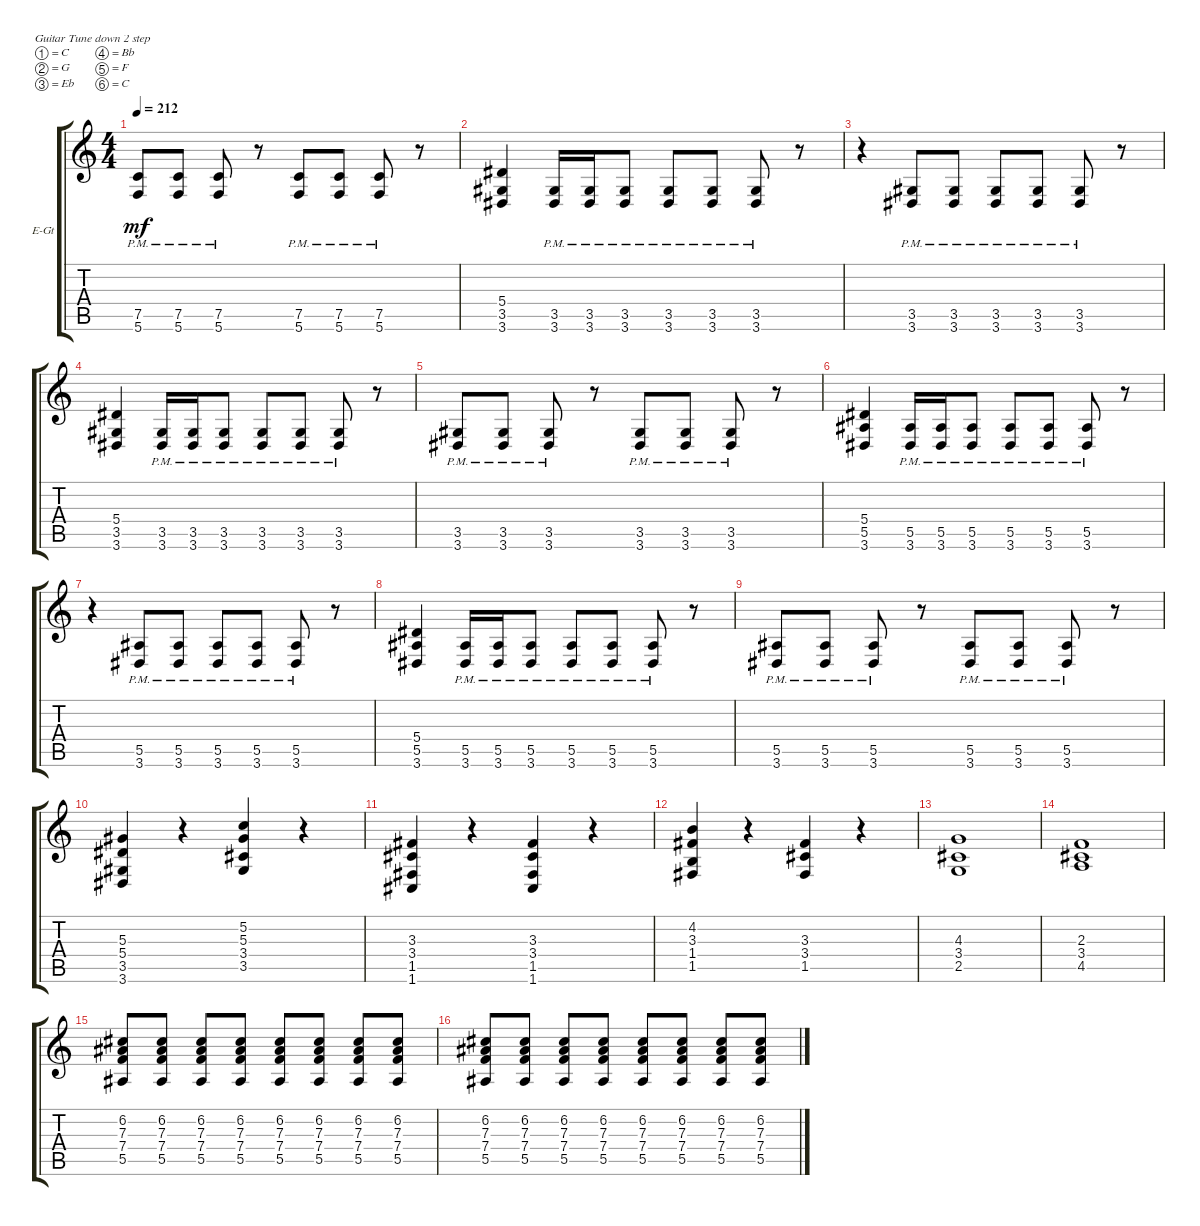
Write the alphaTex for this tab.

\defaultSystemsLayout 4
\bracketExtendMode groupsimilarinstruments
\firstSystemTrackNameOrientation horizontal
\otherSystemsTrackNameOrientation horizontal
\track ("Eschbach Rhythm" "E-Gt") {instrument overdrivenguitar}
\staff {score tabs}
\tuning (C4 G3 Eb3 Bb2 F2 C2)
\ts (4 4)
\tempo 212
\clef g2
\ks c
(7.5{pm} 5.6{pm}).8{dy mf} (7.5{pm} 5.6{pm}).8 (7.5{pm} 5.6{pm}).8 r.8 (7.5{pm} 5.6{pm}).8 (7.5{pm} 5.6{pm}).8 (7.5{pm} 5.6{pm}).8 r.8 |
(3.6 3.5 5.4).4 (3.6{pm} 3.5{pm}).16 (3.6{pm} 3.5{pm}).16 (3.6{pm} 3.5{pm}).8 (3.6{pm} 3.5{pm}).8 (3.6{pm} 3.5{pm}).8 (3.6{pm} 3.5{pm}).8 r.8 |
r.4 (3.5{pm} 3.6{pm}).8 (3.5{pm} 3.6{pm}).8 (3.5{pm} 3.6{pm}).8 (3.5{pm} 3.6{pm}).8 (3.5{pm} 3.6{pm}).8 r.8 |
(3.6 3.5 5.4).4 (3.6{pm} 3.5{pm}).16 (3.6{pm} 3.5{pm}).16 (3.6{pm} 3.5{pm}).8 (3.6{pm} 3.5{pm}).8 (3.6{pm} 3.5{pm}).8 (3.6{pm} 3.5{pm}).8 r.8 |
(3.6{pm} 3.5{pm}).8 (3.6{pm} 3.5{pm}).8 (3.6{pm} 3.5{pm}).8 r.8 (3.6{pm} 3.5{pm}).8 (3.6{pm} 3.5{pm}).8 (3.6{pm} 3.5{pm}).8 r.8 |
(3.6 5.5 5.4).4 (3.6{pm} 5.5{pm}).16 (3.6{pm} 5.5{pm}).16 (3.6{pm} 5.5{pm}).8 (3.6{pm} 5.5{pm}).8 (3.6{pm} 5.5{pm}).8 (3.6{pm} 5.5{pm}).8 r.8 |
r.4 (5.5{pm} 3.6{pm}).8 (5.5{pm} 3.6{pm}).8 (5.5{pm} 3.6{pm}).8 (5.5{pm} 3.6{pm}).8 (5.5{pm} 3.6{pm}).8 r.8 |
(3.6 5.5 5.4).4 (3.6{pm} 5.5{pm}).16 (3.6{pm} 5.5{pm}).16 (3.6{pm} 5.5{pm}).8 (3.6{pm} 5.5{pm}).8 (3.6{pm} 5.5{pm}).8 (3.6{pm} 5.5{pm}).8 r.8 |
(3.6{pm} 5.5{pm}).8 (3.6{pm} 5.5{pm}).8 (3.6{pm} 5.5{pm}).8 r.8 (3.6{pm} 5.5{pm}).8 (3.6{pm} 5.5{pm}).8 (3.6{pm} 5.5{pm}).8 r.8 |
(3.6 3.5 5.4 5.3).4 r.4 (3.4 3.5 5.3 5.2).4 r.4 |
(1.6 3.4 1.5 3.3).4 r.4 (1.6 1.5 3.4 3.3).4 r.4 |
(1.4 1.5 3.3 4.2).4 r.4 (3.4 3.3 1.5).4 r.4 |
(3.4 2.5 4.3).1 |
(3.4 4.5 2.3).1 |
(5.5 7.4 7.3 6.2).8 (5.5 7.4 7.3 6.2).8 (5.5 7.4 7.3 6.2).8 (5.5 7.4 7.3 6.2).8 (5.5 7.4 7.3 6.2).8 (5.5 7.4 7.3 6.2).8 (5.5 7.4 7.3 6.2).8 (5.5 7.4 7.3 6.2).8 |
(5.5 7.4 7.3 6.2).8 (5.5 7.4 7.3 6.2).8 (5.5 7.4 7.3 6.2).8 (5.5 7.4 7.3 6.2).8 (5.5 7.4 7.3 6.2).8 (5.5 7.4 7.3 6.2).8 (5.5 7.4 7.3 6.2).8 (5.5 7.4 7.3 6.2).8
